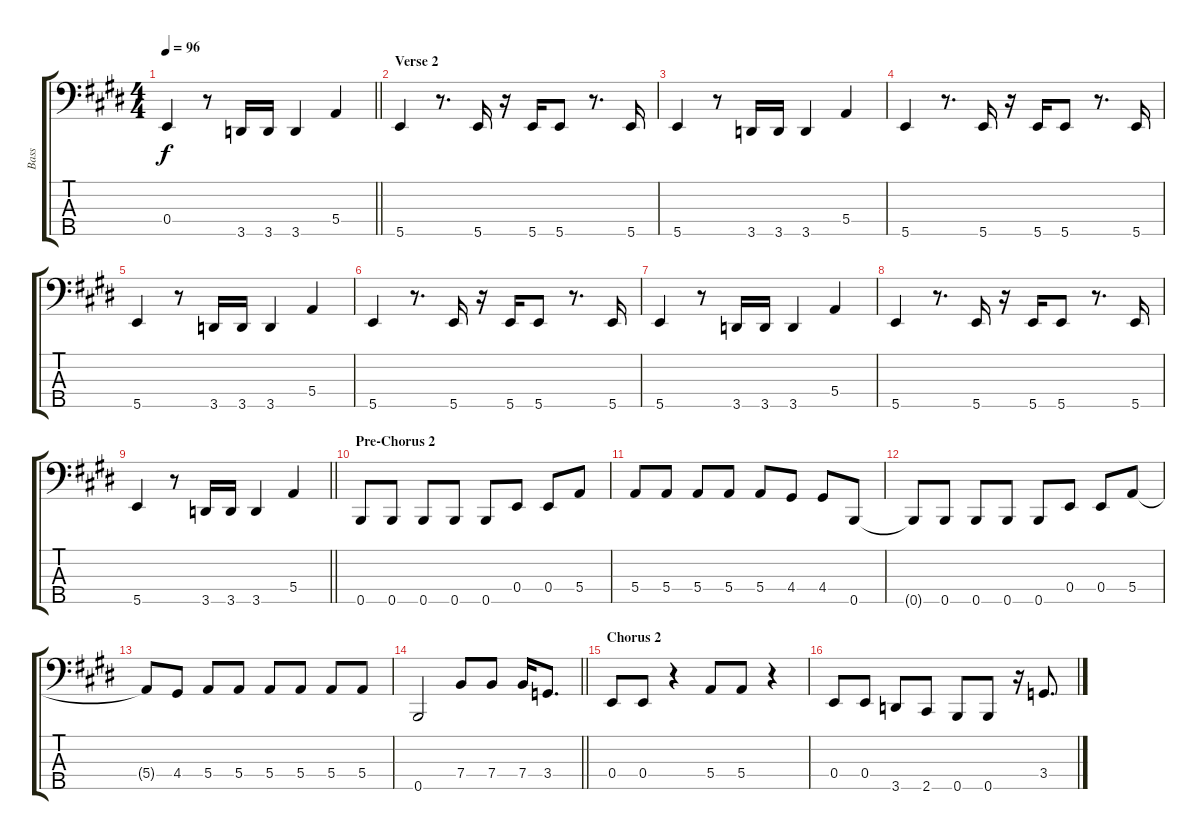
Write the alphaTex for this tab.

\track ("Bass" "Bass") {instrument electricbassfinger}
\staff {score tabs}
\tuning (G2 D2 A1 E1 B0) {hide}
\ts (4 4)
\tempo 96
\clef f4
\barLineRight lightlight
\ks c#minor
0.4.4{dy f} r.8 3.5.16 3.5.16 3.5.4 5.4.4 |
\section ("" "Verse 2")
5.5.4 r.8{d} 5.5.16 r.16 5.5.16 5.5.8 r.8{d} 5.5.16 |
5.5.4 r.8 3.5.16 3.5.16 3.5.4 5.4.4 |
5.5.4 r.8{d} 5.5.16 r.16 5.5.16 5.5.8 r.8{d} 5.5.16 |
5.5.4 r.8 3.5.16 3.5.16 3.5.4 5.4.4 |
5.5.4 r.8{d} 5.5.16 r.16 5.5.16 5.5.8 r.8{d} 5.5.16 |
5.5.4 r.8 3.5.16 3.5.16 3.5.4 5.4.4 |
5.5.4 r.8{d} 5.5.16 r.16 5.5.16 5.5.8 r.8{d} 5.5.16 |
\barLineRight lightlight
5.5.4 r.8 3.5.16 3.5.16 3.5.4 5.4.4 |
\section ("" "Pre-Chorus 2")
0.5.8 0.5.8 0.5.8 0.5.8 0.5.8 0.4.8 0.4.8 5.4.8 |
5.4.8 5.4.8 5.4.8 5.4.8 5.4.8 4.4.8 4.4.8 0.5.8 |
0.5{t}.8 0.5.8 0.5.8 0.5.8 0.5.8 0.4.8 0.4.8 5.4.8 |
5.4{t}.8 4.4.8 5.4.8 5.4.8 5.4.8 5.4.8 5.4.8 5.4.8 |
\barLineRight lightlight
\ks e
0.5.2 7.4.8 7.4.8 7.4.16 3.4.8{d} |
\section ("" "Chorus 2")
\ks c#minor
0.4.8 0.4.8 r.4 5.4.8 5.4.8 r.4 |
0.4.8 0.4.8 3.5.8 2.5.8 0.5.8 0.5.8 r.16 3.4.8{d}
